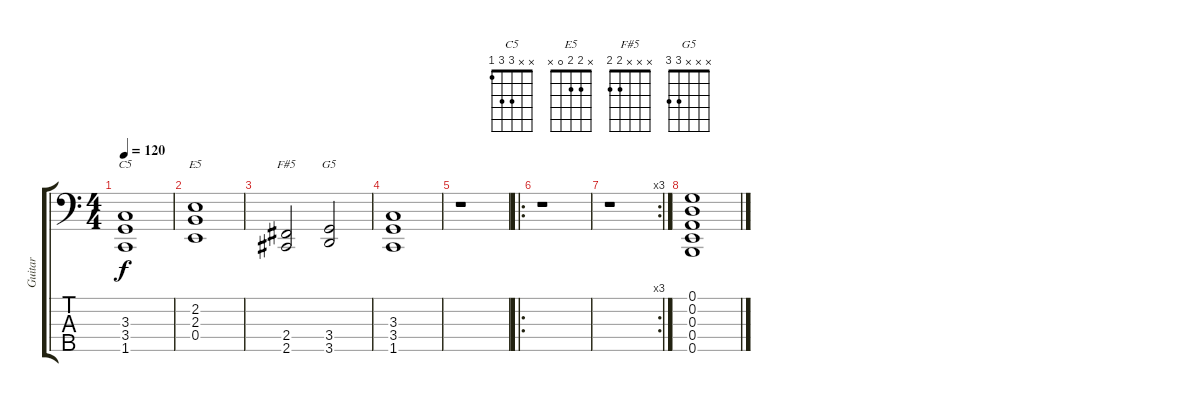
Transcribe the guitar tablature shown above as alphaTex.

\track ("Guitar" "Guitar") {instrument distortionguitar}
\staff {score tabs}
\tuning (G2 D2 A1 E1 B0) {hide}
\chord ("C5" x x 3 3 1)
\chord ("E5" x 2 2 0 x)
\chord ("F#5" x x x 2 2)
\chord ("G5" x x x 3 3)
\ts (4 4)
\tempo 120
\clef f4
\ks c
(3.3 3.4 1.5).1{ch "C5" dy f} |
(2.2 2.3 0.4).1{ch "E5"} |
(2.4 2.5).2{ch "F#5"} (3.4 3.5).2{ch "G5"} |
(3.3 3.4 1.5).1 |
r.1 |
\ro
r.1 |
\rc 3
r.1 |
(0.1 0.2 0.3 0.4 0.5).1
